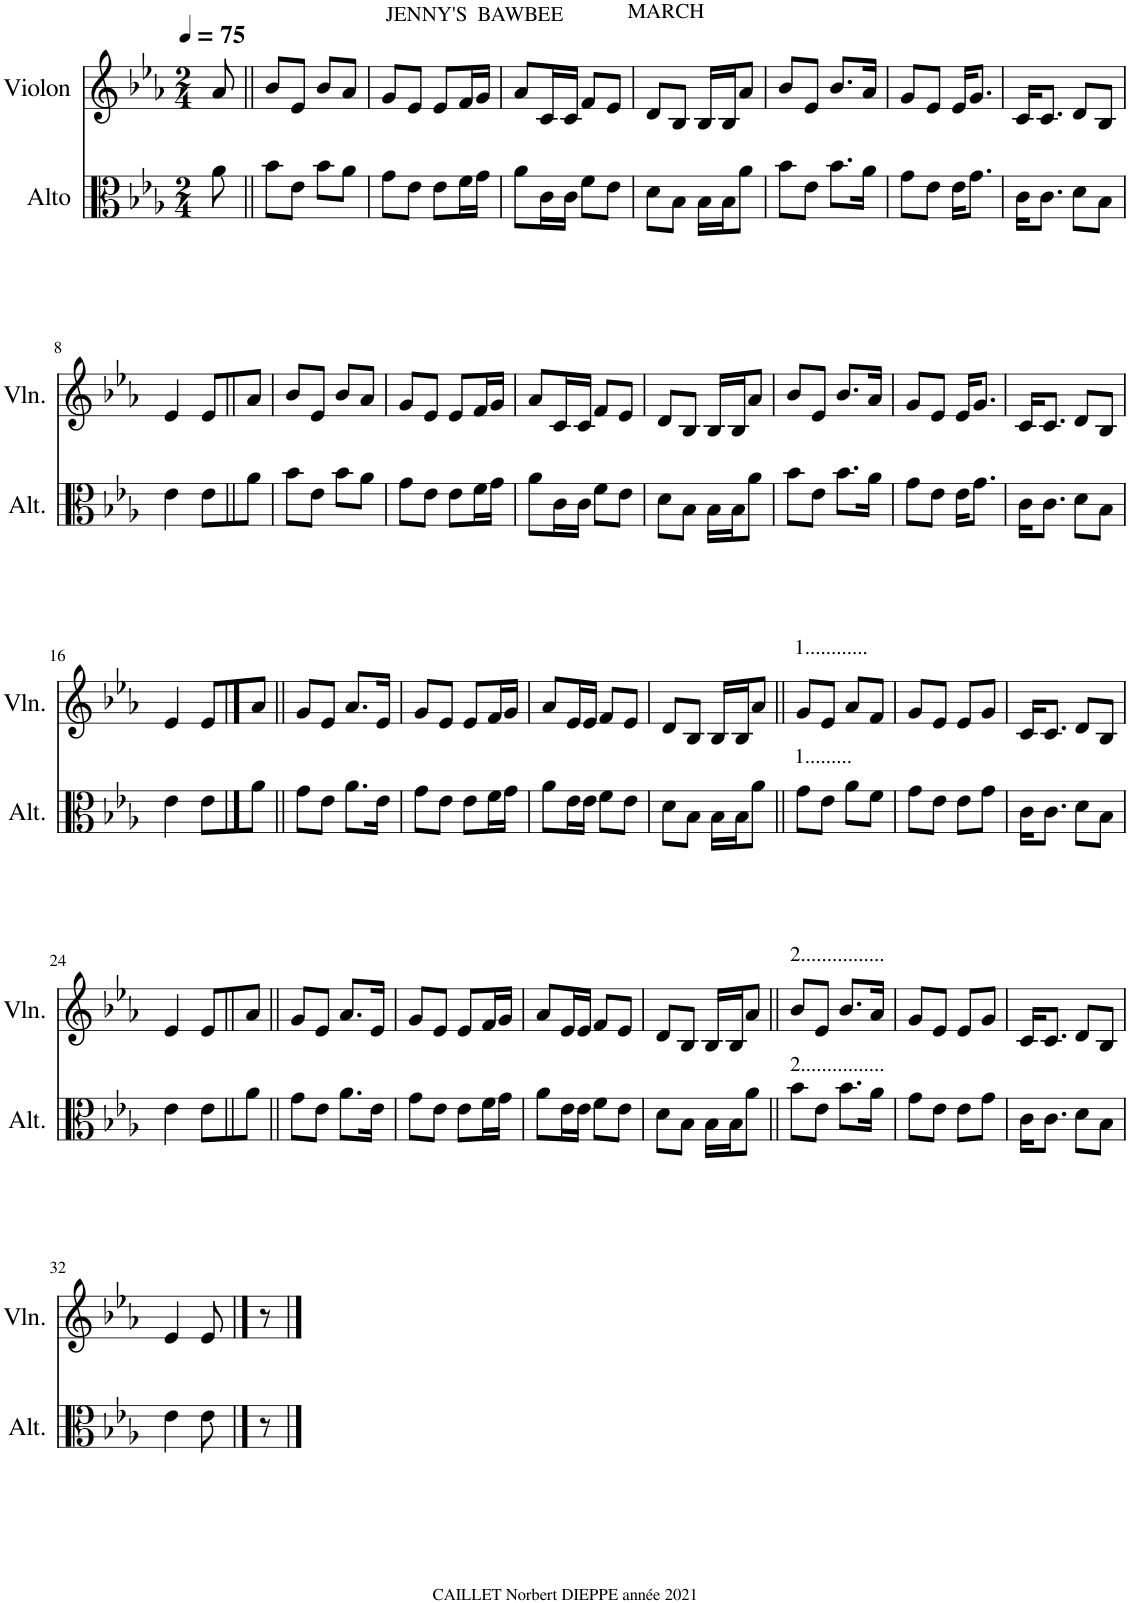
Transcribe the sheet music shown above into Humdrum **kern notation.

**kern	**kern
*part2	*part1
*staff2	*staff1
*I"Alto	*I"Violon
*I'Alt.	*I'Vln.
*clefC3	*clefG2
*k[b-e-a-]	*k[b-e-a-]
*M2/4	*M2/4
=	=
8a-\	8a-/
=1||	=1||
*	*MM75
8b-\L	8b-/L
8e-\J	8e-/J
8b-\L	8b-/L
8a-\J	8a-/J
=2	=2
!	!LO:TX:a:t=JENNY'S  BAWBEE
8g\L	8g/L
8e-\J	8e-/J
8e-\L	8e-/L
16f\L	16f/L
16g\JJ	16g/JJ
=3	=3
8a-\L	8a-/L
16c\L	16c/L
16c\JJ	16c/JJ
8f\L	8f/L
8e-\J	8e-/J
=4	=4
!	!LO:TX:a:t=MARCH
8d\L	8d/L
8B-\J	8B-/J
16B-\LL	16B-/LL
16B-\J	16B-/J
8a-\J	8a-/J
=5	=5
8b-\L	8b-/L
8e-\J	8e-/J
8.b-\L	8.b-/L
16a-\Jk	16a-/Jk
=6	=6
8g\L	8g/L
8e-\J	8e-/J
16e-\KL	16e-/KL
8.g\J	8.g/J
=7	=7
16c\KL	16c/KL
8.c\J	8.c/J
8d\L	8d/L
8B-\J	8B-/J
!!LO:LB:g=z
=8	=8
4e-\	4e-/
8e-\L	8e-/L
8a-\J	8a-/J
=9	=9
8b-\L	8b-/L
8e-\J	8e-/J
8b-\L	8b-/L
8a-\J	8a-/J
=10	=10
8g\L	8g/L
8e-\J	8e-/J
8e-\L	8e-/L
16f\L	16f/L
16g\JJ	16g/JJ
=11	=11
8a-\L	8a-/L
16c\L	16c/L
16c\JJ	16c/JJ
8f\L	8f/L
8e-\J	8e-/J
=12	=12
8d\L	8d/L
8B-\J	8B-/J
16B-\LL	16B-/LL
16B-\J	16B-/J
8a-\J	8a-/J
=13	=13
8b-\L	8b-/L
8e-\J	8e-/J
8.b-\L	8.b-/L
16a-\Jk	16a-/Jk
=14	=14
8g\L	8g/L
8e-\J	8e-/J
16e-\KL	16e-/KL
8.g\J	8.g/J
=15	=15
16c\KL	16c/KL
8.c\J	8.c/J
8d\L	8d/L
8B-\J	8B-/J
!!LO:LB:g=z
=16	=16
4e-\	4e-/
8e-\L	8e-/L
8a-\J	8a-/J
=17||	=17||
8g\L	8g/L
8e-\J	8e-/J
8.a-\L	8.a-/L
16e-\Jk	16e-/Jk
=18	=18
8g\L	8g/L
8e-\J	8e-/J
8e-\L	8e-/L
16f\L	16f/L
16g\JJ	16g/JJ
=19	=19
8a-\L	8a-/L
16e-\L	16e-/L
16e-\JJ	16e-/JJ
8f\L	8f/L
8e-\J	8e-/J
=20	=20
8d\L	8d/L
8B-\J	8B-/J
16B-\LL	16B-/LL
16B-\J	16B-/J
8a-\J	8a-/J
=21||	=21||
!	!LO:TX:a:t=1............
!LO:TX:a:t=1.........	!
8g\L	8g/L
8e-\J	8e-/J
8a-\L	8a-/L
8f\J	8f/J
=22	=22
8g\L	8g/L
8e-\J	8e-/J
8e-\L	8e-/L
8g\J	8g/J
=23	=23
16c\KL	16c/KL
8.c\J	8.c/J
8d\L	8d/L
8B-\J	8B-/J
!!LO:LB:g=z
=24	=24
4e-\	4e-/
8e-\L	8e-/L
8a-\J	8a-/J
=25||	=25||
8g\L	8g/L
8e-\J	8e-/J
8.a-\L	8.a-/L
16e-\Jk	16e-/Jk
=26	=26
8g\L	8g/L
8e-\J	8e-/J
8e-\L	8e-/L
16f\L	16f/L
16g\JJ	16g/JJ
=27	=27
8a-\L	8a-/L
16e-\L	16e-/L
16e-\JJ	16e-/JJ
8f\L	8f/L
8e-\J	8e-/J
=28	=28
8d\L	8d/L
8B-\J	8B-/J
16B-\LL	16B-/LL
16B-\J	16B-/J
8a-\J	8a-/J
=29||	=29||
!	!LO:TX:a:t=2................
!LO:TX:a:t=2................	!
8b-\L	8b-/L
8e-\J	8e-/J
8.b-\L	8.b-/L
16a-\Jk	16a-/Jk
=30	=30
8g\L	8g/L
8e-\J	8e-/J
8e-\L	8e-/L
8g\J	8g/J
=31	=31
16c\KL	16c/KL
8.c\J	8.c/J
8d\L	8d/L
8B-\J	8B-/J
!!LO:LB:g=z
=32	=32
4e-\	4e-/
8e-\	8e-/
8r	8r
==	==
*-	*-
